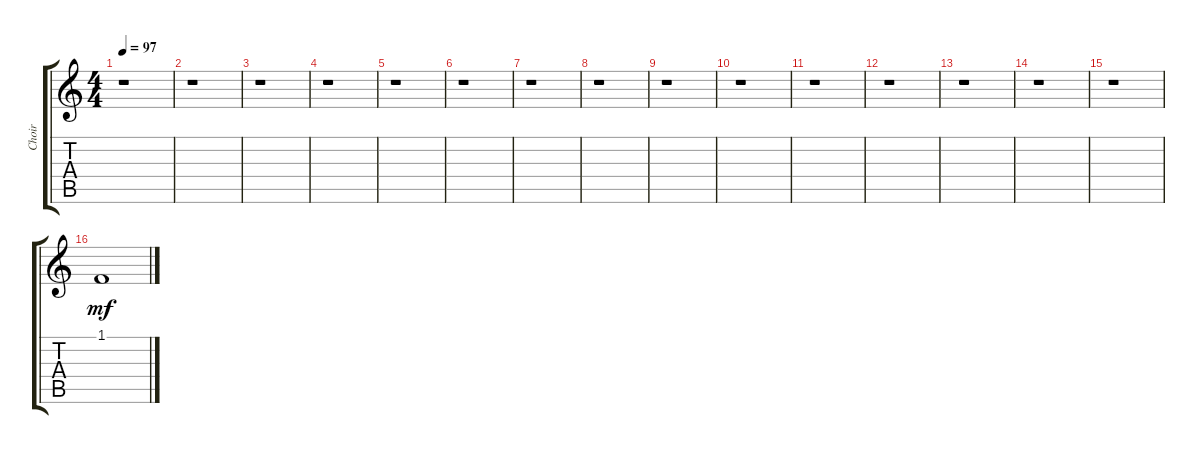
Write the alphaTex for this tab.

\track ("Choir" "Choir") {instrument synthvoice}
\staff {score tabs}
\tuning (E4 B3 G3 D3 A2 E2) {hide}
\ts (4 4)
\tempo 97
\clef g2
\ks c
r.1{dy mf} |
r.1 |
r.1 |
r.1 |
r.1 |
r.1 |
r.1 |
r.1 |
r.1 |
r.1 |
r.1 |
r.1 |
r.1 |
r.1 |
r.1 |
1.1.1{volume 4}
